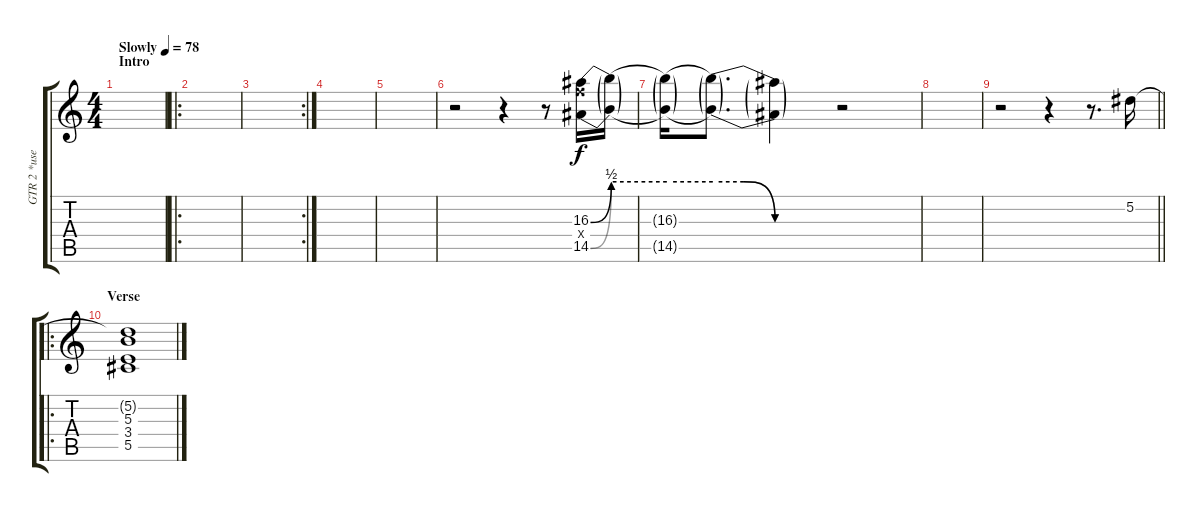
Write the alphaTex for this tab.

\track ("GTR 2 *used for fills*" "GTR 2 *use") {instrument electricguitarclean}
\staff {score tabs}
\tuning (Eb4 Bb3 Gb3 Db3 Ab2 Eb2) {hide}
\ts (4 4)
\section ("" "Intro")
\tempo (78 "Slowly")
\clef g2
\ks c
|
\ro
|
\rc 2
|
|
|
r.2 r.4 r.8 (16.3{be (bend 0 0 60 2)} 16.4{x} 14.5{be (bend 0 0 60 2)}).16 (16.3{be (hold 0 2 60 2) t} 14.5{be (hold 0 2 60 2) t}).16 |
(16.3{be (hold 0 2 60 2) t} 14.5{be (hold 0 2 60 2) t}).16 (16.3{be (custom 0 2 15 2 30 0 60 0) t} 14.5{be (custom 0 2 15 2 30 0 60 0) t}).8{d} (16.3{t} 14.5{t}).4 r.2 |
|
\barLineRight lightlight
r.2 r.4 r.8{d} 5.2.16 |
\ro
\section ("" "Verse")
(5.2{t} 5.3 3.4 5.5).1
